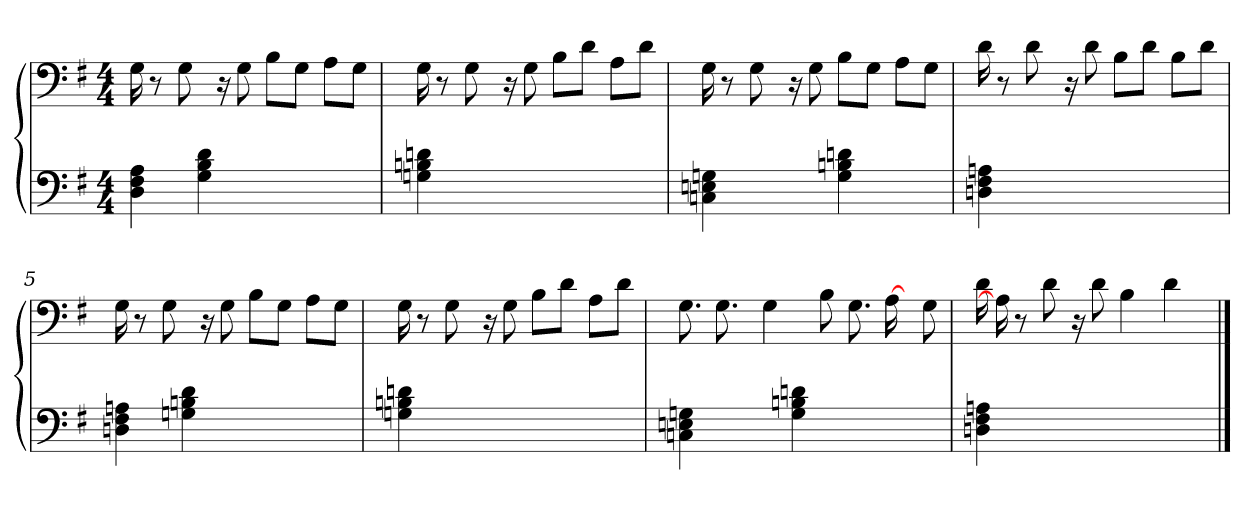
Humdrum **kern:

**kern	**kern
*part2	*part1
*staff2	*staff1
*clefF4	*clefF4
*k[f#]	*k[f#]
*G:	*G:
*M4/4	*M4/4
*MM128	*MM128
=1	=1
4D 4F# 4A	16G
.	8r
.	8G
4G 4B 4d	.
.	16r
.	8G
2ryy	8B\L
.	8G\J
.	8A\L
.	8G\J
=2	=2
4Gn 4Bn 4dn	16G
.	8r
.	8G
2.ryy	.
.	16r
.	8G
.	8B\L
.	8d\J
.	8A\L
.	8d\J
=3	=3
4Cn 4En 4Gn	16G
.	8r
.	8G
4ryy	.
.	16r
.	8G
4G 4Bn 4dn	8B\L
.	8G\J
4ryy	8A\L
.	8G\J
=4	=4
4Dn 4F# 4An	16d
.	8r
.	8d
2.ryy	.
.	16r
.	8d
.	8B\L
.	8d\J
.	8B\L
.	8d\J
=5	=5
4Dn 4F# 4An	16G
.	8r
.	8G
4Gn 4Bn 4d	.
.	16r
.	8G
2ryy	8B\L
.	8G\J
.	8A\L
.	8G\J
=6	=6
4Gn 4Bn 4dn	16G
.	8r
.	8G
2.ryy	.
.	16r
.	8G
.	8B\L
.	8d\J
.	8A\L
.	8d\J
=7	=7
4Cn 4En 4Gn	8.G
.	8.G
4ryy	.
.	4G
4G 4Bn 4dn	.
.	8B
4ryy	8.G
.	[16A
8.ryy	16ryy
.	8G
=8	=8
4Dn 4F# 4An	16d
.	16A]
.	8r
2.ryy	8d
.	16r
.	8d
.	4B
.	4d
16ryy	.
==	==
*-	*-
